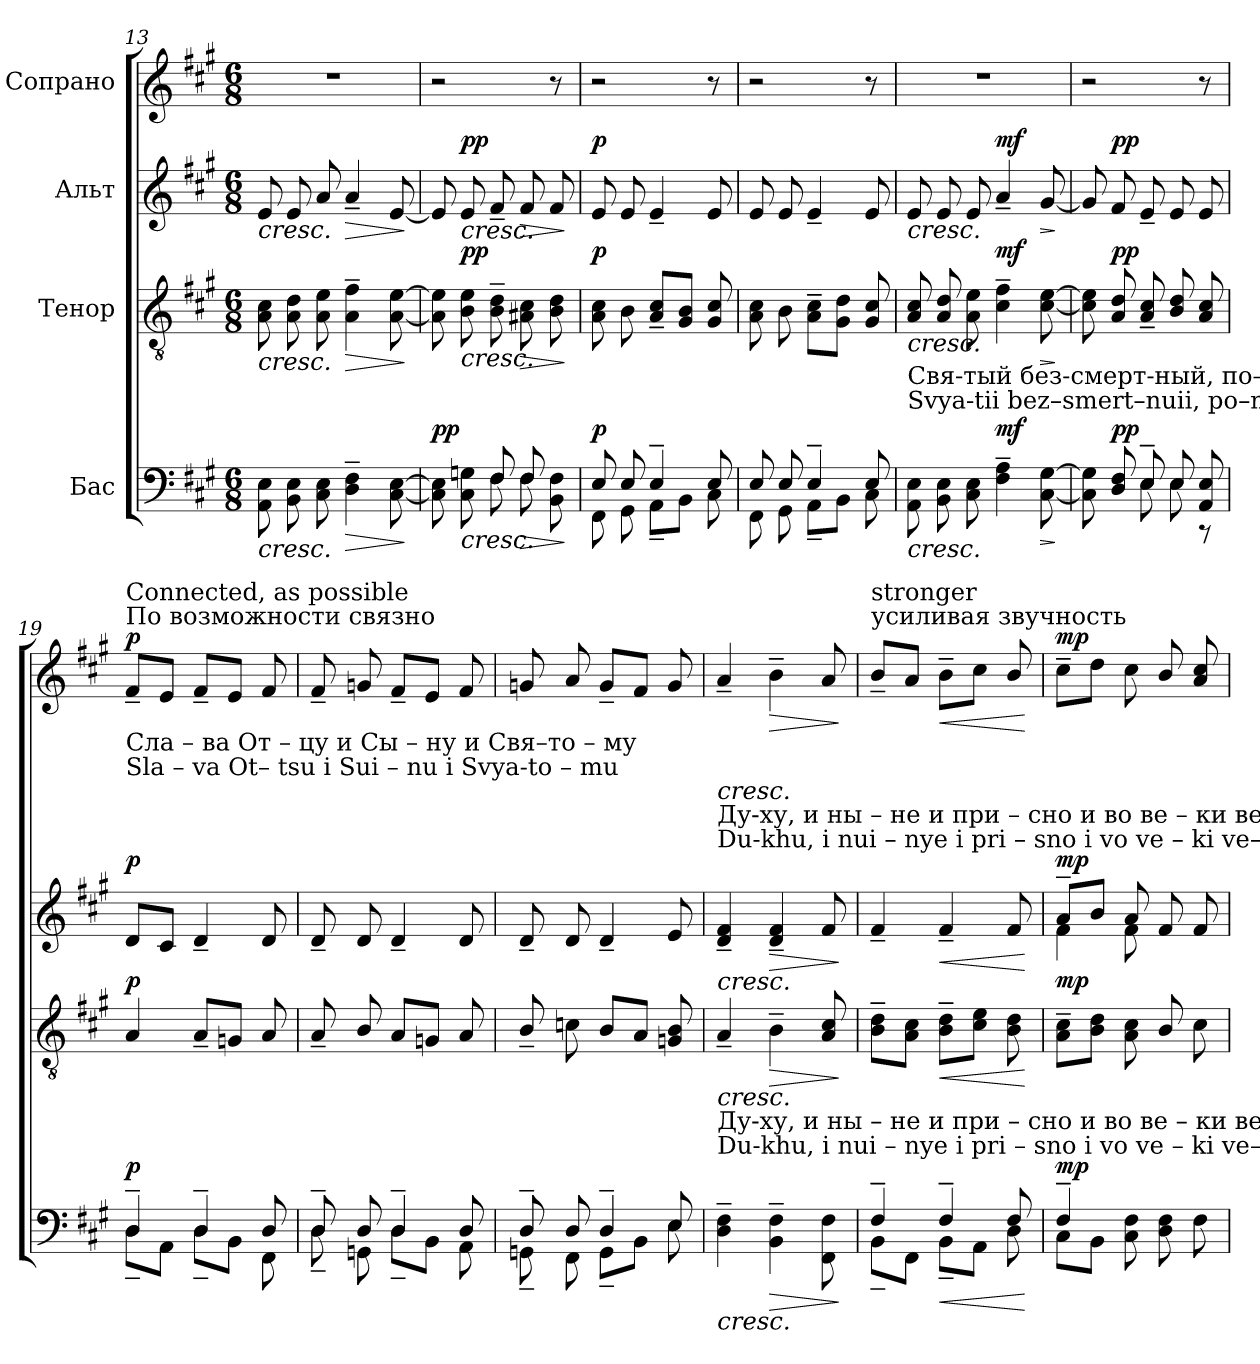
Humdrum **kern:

**kern	**dynam	**kern	**dynam	**kern	**dynam	**kern	**dynam
*part4	*part4	*part3	*part3	*part2	*part2	*part1	*part1
*staff4	*staff4	*staff3	*staff3	*staff2	*staff2	*staff1	*staff1
*I"Бас	*	*I"Тенор	*	*I"Альт	*	*I"Сопрано	*
*clefF4	*	*clefGv2	*	*clefG2	*	*clefG2	*
*k[f#c#g#]	*	*k[f#c#g#]	*	*k[f#c#g#]	*	*k[f#c#g#]	*
*M6/8	*	*M6/8	*	*M6/8	*	*M6/8	*
=13	=13	=13	=13	=13	=13	=13	=13
!	!LO:HP:b	!	!LO:HP:b	!	!LO:HP:b	!	!
8AA\ 8E\	<	8A\ 8c#\	<	8e/	<	2.r	.
8BB\ 8E\	.	8A\ 8d\	.	8e/	.	.	.
8C#\ 8E\	.	8A\ 8e\	.	8a/	.	.	.
!	!LO:HP:b	!	!LO:HP:b	!	!LO:HP:b	!	!
4D\~ 4F#\~	>	4A\~ 4f#\~	>	4a~/	>	.	.
[8C#\ [8E\	.	[8A\ [8e\	.	[8e/	.	.	.
.	[ ]	.	[ ]	.	[ ]	.	.
=14	=14	=14	=14	=14	=14	=14	=14
*^	*	*	*	*	*	*	*
!	!	!LO:DY:a	!	!	!	!	!	!
8C#\] 8E\]	4ryy	pp	8A\] 8e\]	.	8e/]	.	2r	.
!	!	!LO:HP:b	!	!LO:HP:b	!	!LO:HP:b	!	!
!	!	!	!	!LO:DY:n=1:a	!	!LO:DY:n=1:a	!	!
8C#\ 8Gn\	.	<	8B\ 8e\	< pp	8e/	< pp	.	.
8F#/	8F#\	.	8B\~ 8d\~	.	8f#~/	.	.	.
!	!	!LO:HP:b	!	!LO:HP:b	!	!LO:HP:b	!	!
8F#/	8F#\	>	8A#X\ 8c#\	>	8f#/	>	.	.
8BB\ 8F#\	8ryy	.	8B\ 8d\	.	8f#/	.	8r	.
*v	*v	*	*	*	*	*	*	*
.	[ ]	.	[ ]	.	[ ]	.	.
=15	=15	=15	=15	=15	=15	=15	=15
*^	*	*	*	*	*	*	*
!	!	!LO:DY:a	!	!LO:DY:a	!	!LO:DY:a	!	!
8E/	8FF#\	p	8A\ 8c#\	p	8e/	p	2r	.
8E/	8GG#\	.	8B\	.	8e/	.	.	.
4E~/	8AA~\L	.	8A/~ 8c#/~L	.	4e~/	.	.	.
.	8BB\J	.	8G#/ 8B/J	.	.	.	.	.
8E/	8C#\	.	8G#/ 8c#/	.	8e/	.	8r	.
=16	=16	=16	=16	=16	=16	=16	=16	=16
8E/	8FF#\	.	8A\ 8c#\	.	8e/	.	2r	.
8E/	8GG#\	.	8B\	.	8e/	.	.	.
4E~/	8AA~\L	.	8A\~ 8c#\~L	.	4e~/	.	.	.
.	8BB\J	.	8G#\ 8d\J	.	.	.	.	.
8E/	8C#\	.	8G#/ 8c#/	.	8e/	.	8r	.
!!LO:LB:g=z
=17	=17	=17	=17	=17	=17	=17	=17	=17
!	!	!	!LO:TX:b:t=Свя-тый без-смерт-ный,    по–ми–луй нас.  Сла   –   ва          От – цу    и      Сы    –     ну      и     Свя–то    –    му	!	!	!	!	!
!	!	!	!LO:TX:b:t=Svya-tii   bez–smert–nuii,    po–mi –lui    nas.  Sla     –   va          Ot– tsu     i       Sui    –     nu      i     Svya-to    –    mu	!	!	!	!	!
!	!	!LO:HP:b	!	!LO:HP:b	!	!LO:HP:b	!	!
*v	*v	*	*	*	*	*	*	*
8AA\ 8E\	<	8A/ 8c#/	<	8e/	<	2.r	.
8BB\ 8E\	.	8A/ 8d/	.	8e/	.	.	.
8C#\ 8E\	.	8A\ 8e\	.	8e/	.	.	.
!	!LO:DY:a	!	!LO:DY:a	!	!LO:DY:a	!	!
4F#\~ 4A\~	mf	4c#\~ 4f#\~	mf	4a~/	mf	.	.
!	!LO:HP:b	!	!LO:HP:b	!	!LO:HP:b	!	!
[8C#\ [8G#\	>	[8c#\ [8e\	>	[8g#/	>	.	.
.	[ ]	.	[ ]	.	[ ]	.	.
=18	=18	=18	=18	=18	=18	=18	=18
*^	*	*	*	*	*	*	*
8C#\] 8G#\]	4ryy	.	8c#\] 8e\]	.	8g#/]	.	2r	.
!	!	!LO:DY:a	!	!LO:DY:a	!	!LO:DY:a	!	!
8D/ 8F#/	.	pp	8A/ 8d/	pp	8f#/	pp	.	.
8E~/	8E\	.	8A/~ 8c#/~	.	8e~/	.	.	.
8E/	8E\	.	8B/ 8d/	.	8e/	.	.	.
8AA/ 8E/	8r	.	8A/ 8c#/	.	8e/	.	8r	.
=19	=19	=19	=19	=19	=19	=19	=19	=19
!	!	!	!	!	!	!	!LO:TX:a:t=По возможности связно	!
!	!	!	!	!	!	!	!LO:TX:a:t=Connected, as possible	!
!	!	!	!	!	!	!	!LO:TX:b:t=Сла   –   ва          От – цу    и      Сы    –     ну      и     Свя–то    –    му	!
!	!	!	!	!	!	!	!LO:TX:b:t=Sla     –   va          Ot– tsu     i       Sui    –     nu      i     Svya-to    –    mu	!
!	!	!LO:DY:a	!	!LO:DY:a	!	!LO:DY:a	!	!LO:DY:a
4D~/	8D~\L	p	4A/	p	8d/L	p	8f#~/L	p
.	8AA\J	.	.	.	8c#/J	.	8e/J	.
4D~/	8D~\L	.	8A~/L	.	4d~/	.	8f#~/L	.
.	8BB\J	.	8Gn/J	.	.	.	8e/J	.
8D/	8FF#\	.	8A/	.	8d/	.	8f#/	.
=20	=20	=20	=20	=20	=20	=20	=20	=20
8D~/	8D~\	.	8A~/	.	8d~/	.	8f#~/	.
8D/	8GGn\	.	8B/	.	8d/	.	8gn/	.
4D~/	8D~\L	.	8A/L	.	4d~/	.	8f#~/L	.
.	8BB\J	.	8Gn/J	.	.	.	8e/J	.
8D/	8AA\	.	8A/	.	8d/	.	8f#/	.
=21	=21	=21	=21	=21	=21	=21	=21	=21
8D~/	8GGn~\	.	8B~/	.	8d~/	.	8gn/	.
8D/	8FF#\	.	8cn\	.	8d/	.	8a/	.
4D~/	8GG~\L	.	8B/L	.	4d~/	.	8g~/L	.
.	8BB\J	.	8A/J	.	.	.	8f#/J	.
8E/	8E\	.	8Gn/ 8B/	.	8e/	.	8g/	.
!!LO:LB:g=z
=22	=22	=22	=22	=22	=22	=22	=22	=22
!	!	!	!	!	!	!	!LO:TX:b:t=Ду-ху, и      ны  –  не       и      при  – сно  и   во     ве   –  ки      ве –ков.          А  –   минь.   Свя-тый без-смерт-ный,	!
!	!	!	!	!	!	!	!LO:TX:b:t=Du-khu,  i       nui – nye     i       pri    –  sno  i    vo     ve  –  ki        ve– kov.          A  –   min'.    Svya-tuii bez-smert–nuii,	!
!	!	!	!LO:TX:b:t=Ду-ху, и      ны  –  не       и      при  – сно  и   во     ве   –  ки      ве –ков.          А  –   минь.   Свя-тый без-смерт-ный,	!	!	!	!	!
!	!	!	!LO:TX:b:t=Du-khu,  i       nui – nye     i       pri    –  sno  i    vo     ve  –  ki        ve– kov.          A  –   min'.    Svya-tuii bez-smert–nuii,	!	!	!	!	!
!	!	!LO:HP:b	!	!LO:HP:b	!	!LO:HP:b	!	!LO:HP:b
*v	*v	*	*	*	*	*	*	*
4D\~ 4F#\~	<	4A~/	<	4d/~ 4f#/~	<	4a~/	<
!	!LO:HP:b	!	!LO:HP:b	!	!LO:HP:b	!	!LO:HP:b
4BB\~ 4F#\~	>	4B~\	>	4d/~ 4f#/~	>	4b~\	>
8FF#\ 8F#\	.	8A/ 8c#/	.	8f#/	.	8a/	.
.	[ ]	.	[ ]	.	[ ]	.	[ ]
=23	=23	=23	=23	=23	=23	=23	=23
*^	*	*	*	*	*	*	*
!	!	!	!	!	!	!	!LO:TX:a:t=усиливая звучность	!
!	!	!	!	!	!	!	!LO:TX:a:t=stronger	!
4F#~/	8BB~\L	.	8B\~ 8d\~L	.	4f#~/	.	8b~/L	.
.	8FF#\J	.	8A\ 8c#\J	.	.	.	8a/J	.
!	!	!LO:HP:b	!	!LO:HP:b	!	!LO:HP:b	!	!LO:HP:b
4F#~/	8BB~\L	<	8B\~ 8d\~L	<	4f#~/	<	8b~\L	<
.	8AA\J	.	8c#\ 8e\J	.	.	.	8cc#\J	.
8F#/	8D\	.	8B\ 8d\	.	8f#/	.	8b/	.
*v	*v	*	*	*	*	*	*	*
.	[	.	[	.	[	.	[
=24	=24	=24	=24	=24	=24	=24	=24
*^	*	*	*	*^	*	*	*
!	!	!LO:DY:a	!	!LO:DY:a	!	!	!LO:DY:a	!	!LO:DY:a
4F#~/	8C#\L	mp	8A\~ 8c#\~L	mp	8a~/L	4f#\	mp	8cc#~\L	mp
.	8BB\J	.	8B\ 8d\J	.	8b/J	.	.	8dd\J	.
8C#\ 8F#\	4ryy	.	8A\ 8c#\	.	8a/	8f#\	.	8cc#\	.
8D\ 8F#\	.	.	8B/	.	8f#/	8ryy	.	8b/	.
8F#\	8ryy	.	8c#\	.	8f#/	8ryy	.	8a/ 8cc#/	.
*v	*v	*	*	*	*v	*v	*	*	*
=	=	=	=	=	=	=	=
*-	*-	*-	*-	*-	*-	*-	*-
